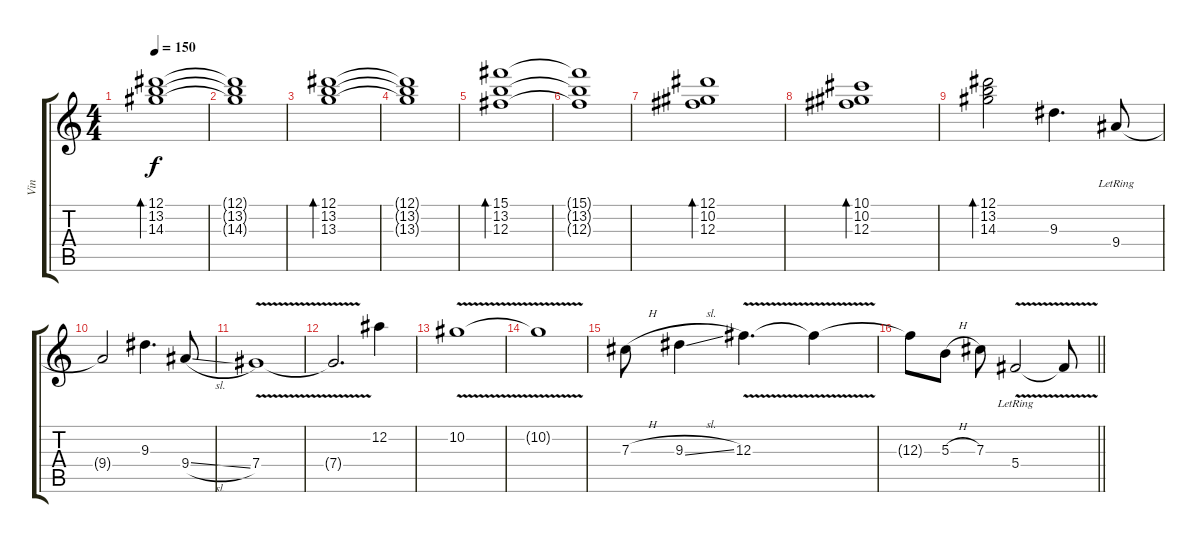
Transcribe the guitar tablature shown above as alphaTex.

\track ("Vin" "Vin") {instrument distortionguitar}
\staff {score tabs}
\tuning (Eb4 Bb3 Gb3 Db3 Ab2 Eb2) {hide}
\ts (4 4)
\tempo 150
\clef g2
\ks c
(12.1 13.2 14.3).1{bd 480 dy f} |
(12.1{t} 13.2{t} 14.3{t}).1 |
(12.1 13.2 13.3).1{bd 480} |
(12.1{t} 13.2{t} 13.3{t}).1 |
(15.1 13.2 12.3).1{bd 480} |
(15.1{t} 13.2{t} 12.3{t}).1 |
(12.1 10.2 12.3).1{bd 480} |
(10.1 10.2 12.3).1{bd 480} |
(12.1 13.2 14.3).2{bd 480} 9.3.4{d instrument distortionguitar} 9.4{lr}.8 |
9.4{t}.2 9.3.4{d} 9.4{sl}.8 |
7.4{v}.1 |
7.4{t}.2{d} 12.2.4 |
10.2{v}.1 |
10.2{t}.1 |
7.3{h}.8 9.3{sl}.4 12.3{v}.4{d} 12.3{t}.4 |
\barLineRight lightlight
12.3{t}.8 5.3{h}.8 7.3.8 5.4{v lr}.2 5.4{t}.8
